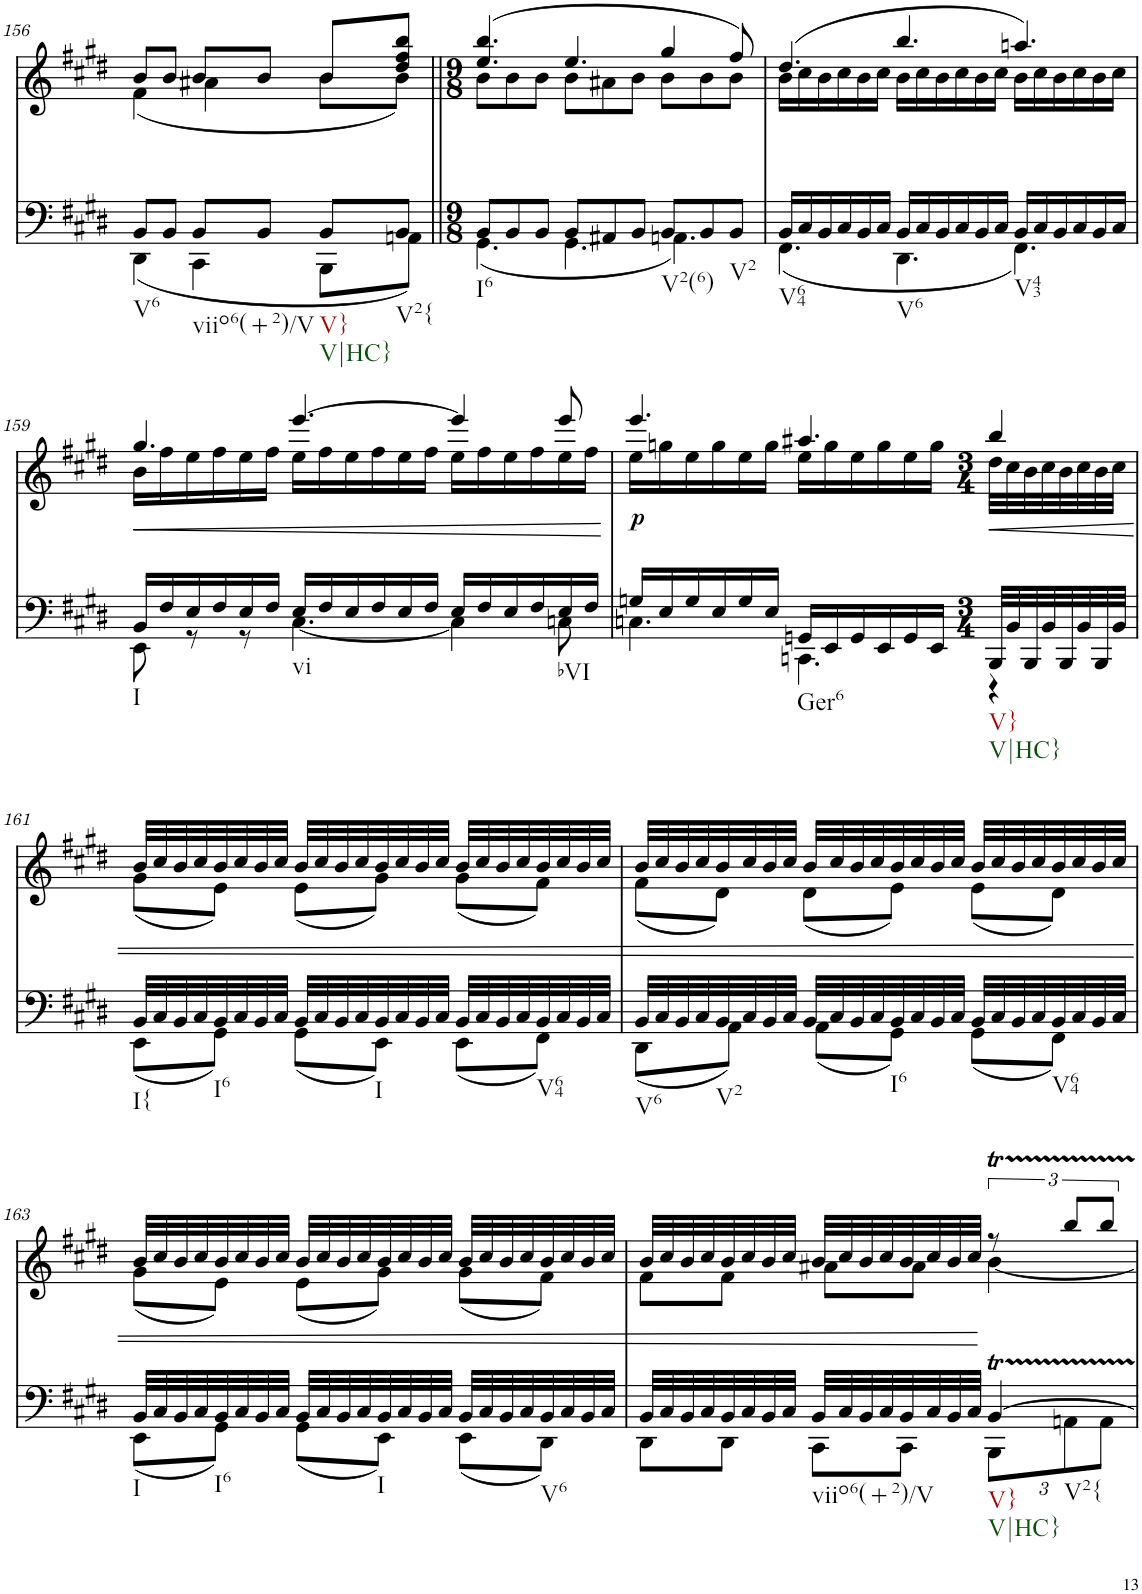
**kern	**kern	**text	**dynam
*part2	*part1	*part1	*part1
*staff2	*staff1	*staff1	*staff1
*I"Piano	*I"Piano	*	*
*I'Pno	*I'Pno	*	*
!!LO:PB:g=z
*clefF4	*clefF4	*	*
*k[f#c#g#d#]	*k[f#c#g#d#]	*	*
*E:	*E:	*	*
*M3/4	*M3/4	*	*
=156	=156	=156	=156
*^	*^	*	*
!LO:TX:b:t=V6	!	!	!	!	!
8BB/L	(4DD#\	8b/L	(4f#\	.	.
8BB/J	.	8b/J	.	.	.
!LO:TX:b:t=viio6(+2)/V	!	!	!	!	!
8BB/L	4CC#\	8b/L	4a#X\	.	.
8BB/J	.	8b/J	.	.	.
!LO:TX:b:t=V}	!	!	!	!	!
!LO:TX:b:t=V|HC}	!	!	!	!	!
8BB/L	8BBB\L	8b/L	8b\L	.	.
!LO:TX:b:t=V2{	!	!	!	!	!
8BB/J	8AAn\J)	8dd#/ 8ff#/ 8bb/J	8b\J)	.	.
=157||	=157||	=157||	=157||	=157||	=157||
*M9/8	*	*M9/8	*	*	*
!LO:TX:b:t=I6	!	!	!	!	!
8BB/L	(4.GG#\	(4.ee/ 4.bb/	8b\L	.	.
8BB/	.	.	8b\	.	.
8BB/J	.	.	8b\J	.	.
8BB/L	4.GG#\	4.ee/	8b\L	.	.
8AA#X/	.	.	8a#X\	.	.
8BB/J	.	.	8b\J	.	.
!LO:TX:b:t=V2(6)	!	!	!	!	!
8BB/L	4.AAn\)	4gg#/	8b\L	.	.
8BB/	.	.	8b\	.	.
!LO:TX:b:t=V2	!	!	!	!	!
8BB/J	.	8ff#/)	8b\J	.	.
=158	=158	=158	=158	=158	=158
!LO:TX:b:t=V64	!	!	!	!	!
16BB/LL	(4.FF#\	(4.dd#/	16b\LL	.	.
16C#/	.	.	16cc#\	.	.
16BB/	.	.	16b\	.	.
16C#/	.	.	16cc#\	.	.
16BB/	.	.	16b\	.	.
16C#/JJ	.	.	16cc#\JJ	.	.
!LO:TX:b:t=V6	!	!	!	!	!
16BB/LL	4.DD#\	4.bb/	16b\LL	.	.
16C#/	.	.	16cc#\	.	.
16BB/	.	.	16b\	.	.
16C#/	.	.	16cc#\	.	.
16BB/	.	.	16b\	.	.
16C#/JJ	.	.	16cc#\JJ	.	.
!LO:TX:b:t=V43	!	!	!	!	!
16BB/LL	4.FF#\)	4.aan/)	16b\LL	.	.
16C#/	.	.	16cc#\	.	.
16BB/	.	.	16b\	.	.
16C#/	.	.	16cc#\	.	.
16BB/	.	.	16b\	.	.
16C#/JJ	.	.	16cc#\JJ	.	.
!!LO:LB:g=z	!!
=159	=159	=159	=159	=159	=159
!LO:TX:b:t=I	!	!	!	!	!
!	!	!	!	!	!LO:HP:b
16BB/LL	8EE\	4.gg#/	16b\LL	.	<
16F#/	.	.	16ff#\	.	.
16E/	8r	.	16ee\	.	.
16F#/	.	.	16ff#\	.	.
16E/	8r	.	16ee\	.	.
16F#/JJ	.	.	16ff#\JJ	.	.
!LO:TX:b:t=vi	!	!	!	!	!
16E/LL	[4.C#\	[4.eee/	16ee\LL	.	.
16F#/	.	.	16ff#\	.	.
16E/	.	.	16ee\	.	.
16F#/	.	.	16ff#\	.	.
16E/	.	.	16ee\	.	.
16F#/JJ	.	.	16ff#\JJ	.	.
16E/LL	4C#\]	4eee/]	16ee\LL	.	.
16F#/	.	.	16ff#\	.	.
16E/	.	.	16ee\	.	.
16F#/	.	.	16ff#\	.	.
!LO:TX:b:t=bVI	!	!	!	!	!
16E/	8Cn\	8eee/	16ee\	.	.
16F#/JJ	.	.	16ff#\JJ	.	.
*v	*v	*	*	*	*
*	*v	*v	*	*
.	.	.	[
=160	=160	=160	=160
*^	*^	*	*
!	!	!	!	!LO:LY:b	!
16Gn/LL	4.Cn\	4.eee/	16ee\LL	.	.
16E/	.	.	16ggn\	.	.
16G/	.	.	16ee\	.	.
16E/	.	.	16gg\	.	.
16G/	.	.	16ee\	.	.
16E/JJ	.	.	16gg\JJ	.	.
!LO:TX:b:t=Ger6	!	!	!	!	!
16GGn/LL	4.CCn\	4.aa#X/	16ee\LL	.	.
16EE/	.	.	16gg\	.	.
16GG/	.	.	16ee\	.	.
16EE/	.	.	16gg\	.	.
16GG/	.	.	16ee\	.	.
16EE/JJ	.	.	16gg\JJ	.	.
=160X8-	=160X8-	=160X8-	=160X8-	=160X8-	=160X8-
*M3/4	*	*M3/4	*	*	*
!LO:TX:b:t=V}	!	!	!	!	!
!LO:TX:b:t=V|HC}	!	!	!	!	!
!	!	!	!	!	!LO:HP:b
32BBB/LLL	4r	4bb/	32dd#\LLL	.	<
32BB/	.	.	32cc#\	.	.
32BBB/	.	.	32b\	.	.
32BB/	.	.	32cc#\	.	.
32BBB/	.	.	32b\	.	.
32BB/	.	.	32cc#\	.	.
32BBB/	.	.	32b\	.	.
32BB/JJJ	.	.	32cc#\JJJ	.	.
!!LO:LB:g=z	!!
=161	=161	=161	=161	=161	=161
!LO:TX:b:t=I{	!	!	!	!	!
32BB/LLL	(8EE\L	32b/LLL	(8g#\L	.	.
32C#/	.	32cc#/	.	.	.
32BB/	.	32b/	.	.	.
32C#/	.	32cc#/	.	.	.
!LO:TX:b:t=I6	!	!	!	!	!
32BB/	8GG#\J)	32b/	8e\J)	.	.
32C#/	.	32cc#/	.	.	.
32BB/	.	32b/	.	.	.
32C#/JJJ	.	32cc#/JJJ	.	.	.
32BB/LLL	(8GG#\L	32b/LLL	(8e\L	.	.
32C#/	.	32cc#/	.	.	.
32BB/	.	32b/	.	.	.
32C#/	.	32cc#/	.	.	.
!LO:TX:b:t=I	!	!	!	!	!
32BB/	8EE\J)	32b/	8g#\J)	.	.
32C#/	.	32cc#/	.	.	.
32BB/	.	32b/	.	.	.
32C#/JJJ	.	32cc#/JJJ	.	.	.
32BB/LLL	(8EE\L	32b/LLL	(8g#\L	.	.
32C#/	.	32cc#/	.	.	.
32BB/	.	32b/	.	.	.
32C#/	.	32cc#/	.	.	.
!LO:TX:b:t=V64	!	!	!	!	!
32BB/	8FF#\J)	32b/	8f#\J)	.	.
32C#/	.	32cc#/	.	.	.
32BB/	.	32b/	.	.	.
32C#/JJJ	.	32cc#/JJJ	.	.	.
=162	=162	=162	=162	=162	=162
!LO:TX:b:t=V6	!	!	!	!	!
32BB/LLL	(8DD#\L	32b/LLL	(8f#\L	.	.
32C#/	.	32cc#/	.	.	.
32BB/	.	32b/	.	.	.
32C#/	.	32cc#/	.	.	.
!LO:TX:b:t=V2	!	!	!	!	!
32BB/	8AA\J)	32b/	8d#\J)	.	.
32C#/	.	32cc#/	.	.	.
32BB/	.	32b/	.	.	.
32C#/JJJ	.	32cc#/JJJ	.	.	.
32BB/LLL	(8AA\L	32b/LLL	(8d#\L	.	.
32C#/	.	32cc#/	.	.	.
32BB/	.	32b/	.	.	.
32C#/	.	32cc#/	.	.	.
!LO:TX:b:t=I6	!	!	!	!	!
32BB/	8GG#\J)	32b/	8e\J)	.	.
32C#/	.	32cc#/	.	.	.
32BB/	.	32b/	.	.	.
32C#/JJJ	.	32cc#/JJJ	.	.	.
32BB/LLL	(8GG#\L	32b/LLL	(8e\L	.	.
32C#/	.	32cc#/	.	.	.
32BB/	.	32b/	.	.	.
32C#/	.	32cc#/	.	.	.
!LO:TX:b:t=V64	!	!	!	!	!
32BB/	8FF#\J)	32b/	8d#\J)	.	.
32C#/	.	32cc#/	.	.	.
32BB/	.	32b/	.	.	.
32C#/JJJ	.	32cc#/JJJ	.	.	.
!!LO:LB:g=z	!!
=163	=163	=163	=163	=163	=163
!LO:TX:b:t=I	!	!	!	!	!
32BB/LLL	(8EE\L	32b/LLL	(8g#\L	.	.
32C#/	.	32cc#/	.	.	.
32BB/	.	32b/	.	.	.
32C#/	.	32cc#/	.	.	.
!LO:TX:b:t=I6	!	!	!	!	!
32BB/	8GG#\J)	32b/	8e\J)	.	.
32C#/	.	32cc#/	.	.	.
32BB/	.	32b/	.	.	.
32C#/JJJ	.	32cc#/JJJ	.	.	.
32BB/LLL	(8GG#\L	32b/LLL	(8e\L	.	.
32C#/	.	32cc#/	.	.	.
32BB/	.	32b/	.	.	.
32C#/	.	32cc#/	.	.	.
!LO:TX:b:t=I	!	!	!	!	!
32BB/	8EE\J)	32b/	8g#\J)	.	.
32C#/	.	32cc#/	.	.	.
32BB/	.	32b/	.	.	.
32C#/JJJ	.	32cc#/JJJ	.	.	.
32BB/LLL	(8EE\L	32b/LLL	(8g#\L	.	.
32C#/	.	32cc#/	.	.	.
32BB/	.	32b/	.	.	.
32C#/	.	32cc#/	.	.	.
!LO:TX:b:t=V6	!	!	!	!	!
32BB/	8DD#\J)	32b/	8f#\J)	.	.
32C#/	.	32cc#/	.	.	.
32BB/	.	32b/	.	.	.
32C#/JJJ	.	32cc#/JJJ	.	.	.
=164	=164	=164	=164	=164	=164
32BB/LLL	8DD#\L	32b/LLL	8f#\L	.	.
32C#/	.	32cc#/	.	.	.
32BB/	.	32b/	.	.	.
32C#/	.	32cc#/	.	.	.
32BB/	8DD#\J	32b/	8f#\J	.	.
32C#/	.	32cc#/	.	.	.
32BB/	.	32b/	.	.	.
32C#/JJJ	.	32cc#/JJJ	.	.	.
!LO:TX:b:t=viio6(+2)/V	!	!	!	!	!
32BB/LLL	8CC#\L	32b/LLL	8a#X\L	.	.
32C#/	.	32cc#/	.	.	.
32BB/	.	32b/	.	.	.
32C#/	.	32cc#/	.	.	.
32BB/	8CC#\J	32b/	8a#\J	.	.
32C#/	.	32cc#/	.	.	.
32BB/	.	32b/	.	.	.
32C#/JJJ	.	32cc#/JJJ	.	.	.
*	*Xbrackettup	*	*	*	*
!LO:TX:b:t=V}	!	!	!	!	!
!LO:TX:b:t=V|HC}	!	!	!	!	!
!LO:TX:b:t=V2{	!	!	!	!	!
[4BBT/	12BBB\L	12rt	[4b\	.	[
.	12AAn\	12bb/L	.	.	.
.	12AA\J	12bb/J	.	.	.
*v	*v	*	*	*	*
*	*v	*v	*	*
=	=	=	=
*-	*-	*-	*-
